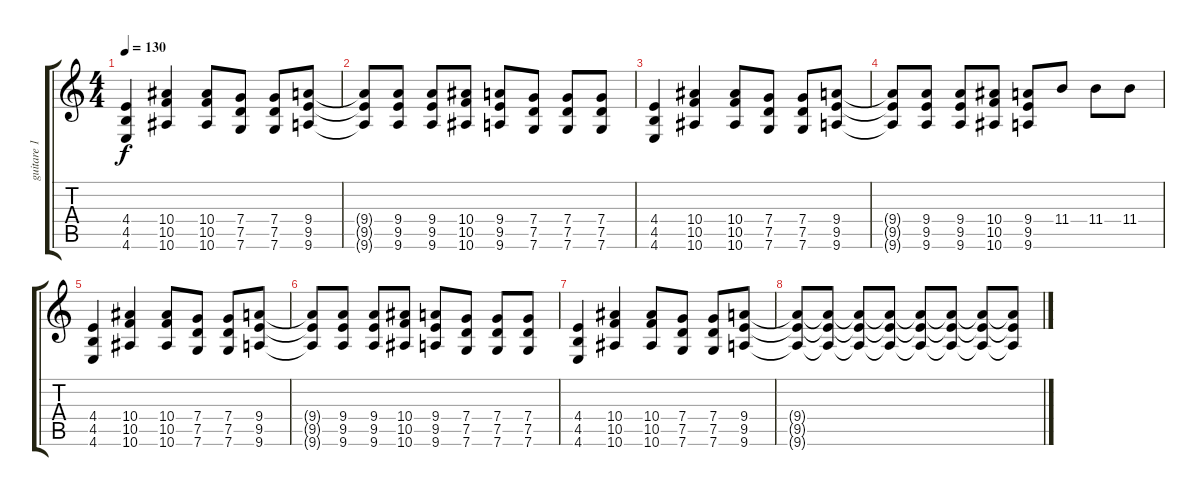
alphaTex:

\track ("guitare 1" "guitare 1") {instrument distortionguitar}
\staff {score tabs}
\tuning (D4 A3 F3 C3 G2 C2) {hide}
\ts (4 4)
\tempo 130
\clef g2
\ks c
(4.4 4.5 4.6).4{dy f} (10.4 10.5 10.6).4 (10.4 10.5 10.6).8 (7.4 7.5 7.6).8 (7.4 7.5 7.6).8 (9.4 9.5 9.6).8 |
(9.4{t} 9.5{t} 9.6{t}).8 (9.4 9.5 9.6).8 (9.4 9.5 9.6).8 (10.4 10.5 10.6).8 (9.4 9.5 9.6).8 (7.4 7.5 7.6).8 (7.4 7.5 7.6).8 (7.4 7.5 7.6).8 |
(4.4 4.5 4.6).4 (10.4 10.5 10.6).4 (10.4 10.5 10.6).8 (7.4 7.5 7.6).8 (7.4 7.5 7.6).8 (9.4 9.5 9.6).8 |
(9.4{t} 9.5{t} 9.6{t}).8 (9.4 9.5 9.6).8 (9.4 9.5 9.6).8 (10.4 10.5 10.6).8 (9.4 9.5 9.6).8 11.4.8 11.4.8 11.4.8 |
(4.4 4.5 4.6).4 (10.4 10.5 10.6).4 (10.4 10.5 10.6).8 (7.4 7.5 7.6).8 (7.4 7.5 7.6).8 (9.4 9.5 9.6).8 |
(9.4{t} 9.5{t} 9.6{t}).8 (9.4 9.5 9.6).8 (9.4 9.5 9.6).8 (10.4 10.5 10.6).8 (9.4 9.5 9.6).8 (7.4 7.5 7.6).8 (7.4 7.5 7.6).8 (7.4 7.5 7.6).8 |
(4.4 4.5 4.6).4 (10.4 10.5 10.6).4 (10.4 10.5 10.6).8 (7.4 7.5 7.6).8 (7.4 7.5 7.6).8 (9.4 9.5 9.6).8 |
(9.4{t} 9.5{t} 9.6{t}).8 (9.4{t} 9.5{t} 9.6{t}).8 (9.4{t} 9.5{t} 9.6{t}).8 (9.4{t} 9.5{t} 9.6{t}).8 (9.4{t} 9.5{t} 9.6{t}).8 (9.4{t} 9.5{t} 9.6{t}).8 (9.4{t} 9.5{t} 9.6{t}).8 (9.4{t} 9.5{t} 9.6{t}).8
